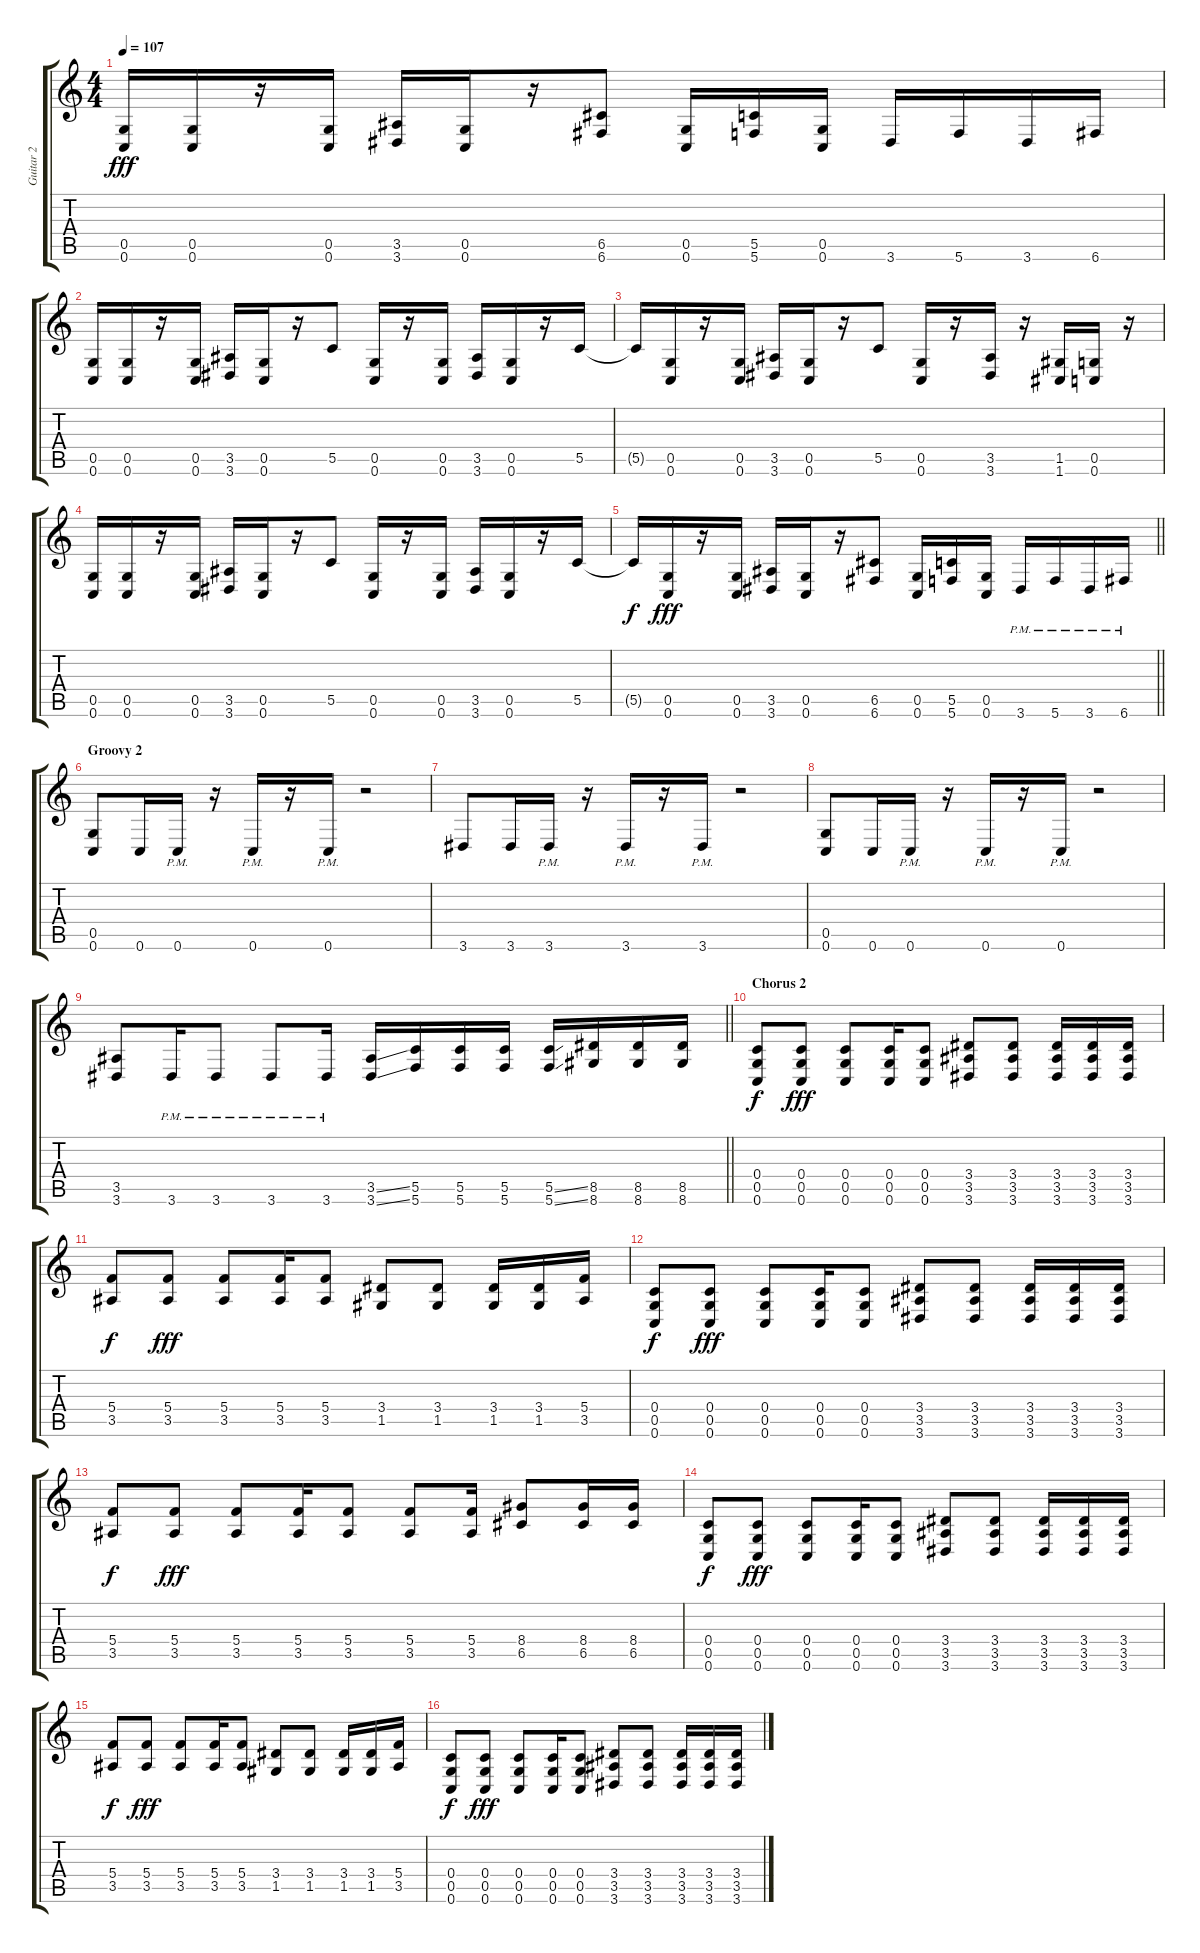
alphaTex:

\track ("Guitar 2" "Guitar 2") {instrument overdrivenguitar}
\staff {score tabs}
\tuning (D4 A3 F3 C3 G2 C2) {hide}
\ts (4 4)
\tempo 107
\clef g2
\ks c
(0.5 0.6).16{dy fff} (0.5 0.6).16 r.16 (0.5 0.6).16 (3.5 3.6).16 (0.5 0.6).16 r.16 (6.5 6.6).8 (0.5 0.6).16 (5.5 5.6).16 (0.5 0.6).16 3.6.16 5.6.16 3.6.16 6.6.16 |
(0.5 0.6).16 (0.5 0.6).16 r.16 (0.5 0.6).16 (3.5 3.6).16 (0.5 0.6).16 r.16 5.5.8 (0.5 0.6).16 r.16 (0.5 0.6).16 (3.5 3.6).16 (0.5 0.6).16 r.16 5.5.16 |
5.5{t}.16 (0.5 0.6).16 r.16 (0.5 0.6).16 (3.5 3.6).16 (0.5 0.6).16 r.16 5.5.8 (0.5 0.6).16 r.16 (3.5 3.6).16 r.16 (1.5 1.6).16 (0.5 0.6).16 r.16 |
(0.5 0.6).16 (0.5 0.6).16 r.16 (0.5 0.6).16 (3.5 3.6).16 (0.5 0.6).16 r.16 5.5.8 (0.5 0.6).16 r.16 (0.5 0.6).16 (3.5 3.6).16 (0.5 0.6).16 r.16 5.5.16 |
\barLineRight lightlight
5.5{t}.16{dy f} (0.5 0.6).16{dy fff} r.16 (0.5 0.6).16 (3.5 3.6).16 (0.5 0.6).16 r.16 (6.5 6.6).8 (0.5 0.6).16 (5.5 5.6).16 (0.5 0.6).16 3.6{pm}.16 5.6{pm}.16 3.6{pm}.16 6.6{pm}.16 |
\section ("" "Groovy 2")
(0.5 0.6).8 0.6.16 0.6{pm}.16 r.16 0.6{pm}.16 r.16 0.6{pm}.16 r.2 |
3.6.8 3.6.16 3.6{pm}.16 r.16 3.6{pm}.16 r.16 3.6{pm}.16 r.2 |
(0.5 0.6).8 0.6.16 0.6{pm}.16 r.16 0.6{pm}.16 r.16 0.6{pm}.16 r.2 |
\barLineRight lightlight
(3.5 3.6).8 3.6{pm}.16 3.6{pm}.8 3.6{pm}.8 3.6{pm}.16 (3.5{ss} 3.6{ss}).16 (5.5 5.6).16 (5.5 5.6).16 (5.5 5.6).16 (5.5{ss} 5.6{ss}).16 (8.5 8.6).16 (8.5 8.6).16 (8.5 8.6).16 |
\section ("" "Chorus 2")
(0.4 0.5 0.6).8{dy f} (0.4 0.5 0.6).8{dy fff} (0.4 0.5 0.6).8 (0.4 0.5 0.6).16 (0.4 0.5 0.6).8 (3.4 3.5 3.6).8 (3.4 3.5 3.6).8 (3.4 3.5 3.6).16 (3.4 3.5 3.6).16 (3.4 3.5 3.6).16 |
(5.4 3.5).8{dy f} (5.4 3.5).8{dy fff} (5.4 3.5).8 (5.4 3.5).16 (5.4 3.5).8 (3.4 1.5).8 (3.4 1.5).8 (3.4 1.5).16 (3.4 1.5).16 (5.4 3.5).16 |
(0.4 0.5 0.6).8{dy f} (0.4 0.5 0.6).8{dy fff} (0.4 0.5 0.6).8 (0.4 0.5 0.6).16 (0.4 0.5 0.6).8 (3.4 3.5 3.6).8 (3.4 3.5 3.6).8 (3.4 3.5 3.6).16 (3.4 3.5 3.6).16 (3.4 3.5 3.6).16 |
(5.4 3.5).8{dy f} (5.4 3.5).8{dy fff} (5.4 3.5).8 (5.4 3.5).16 (5.4 3.5).8 (5.4 3.5).8 (5.4 3.5).16 (8.4 6.5).8 (8.4 6.5).16 (8.4 6.5).16 |
(0.4 0.5 0.6).8{dy f} (0.4 0.5 0.6).8{dy fff} (0.4 0.5 0.6).8 (0.4 0.5 0.6).16 (0.4 0.5 0.6).8 (3.4 3.5 3.6).8 (3.4 3.5 3.6).8 (3.4 3.5 3.6).16 (3.4 3.5 3.6).16 (3.4 3.5 3.6).16 |
(5.4 3.5).8{dy f} (5.4 3.5).8{dy fff} (5.4 3.5).8 (5.4 3.5).16 (5.4 3.5).8 (3.4 1.5).8 (3.4 1.5).8 (3.4 1.5).16 (3.4 1.5).16 (5.4 3.5).16 |
(0.4 0.5 0.6).8{dy f} (0.4 0.5 0.6).8{dy fff} (0.4 0.5 0.6).8 (0.4 0.5 0.6).16 (0.4 0.5 0.6).8 (3.4 3.5 3.6).8 (3.4 3.5 3.6).8 (3.4 3.5 3.6).16 (3.4 3.5 3.6).16 (3.4 3.5 3.6).16
